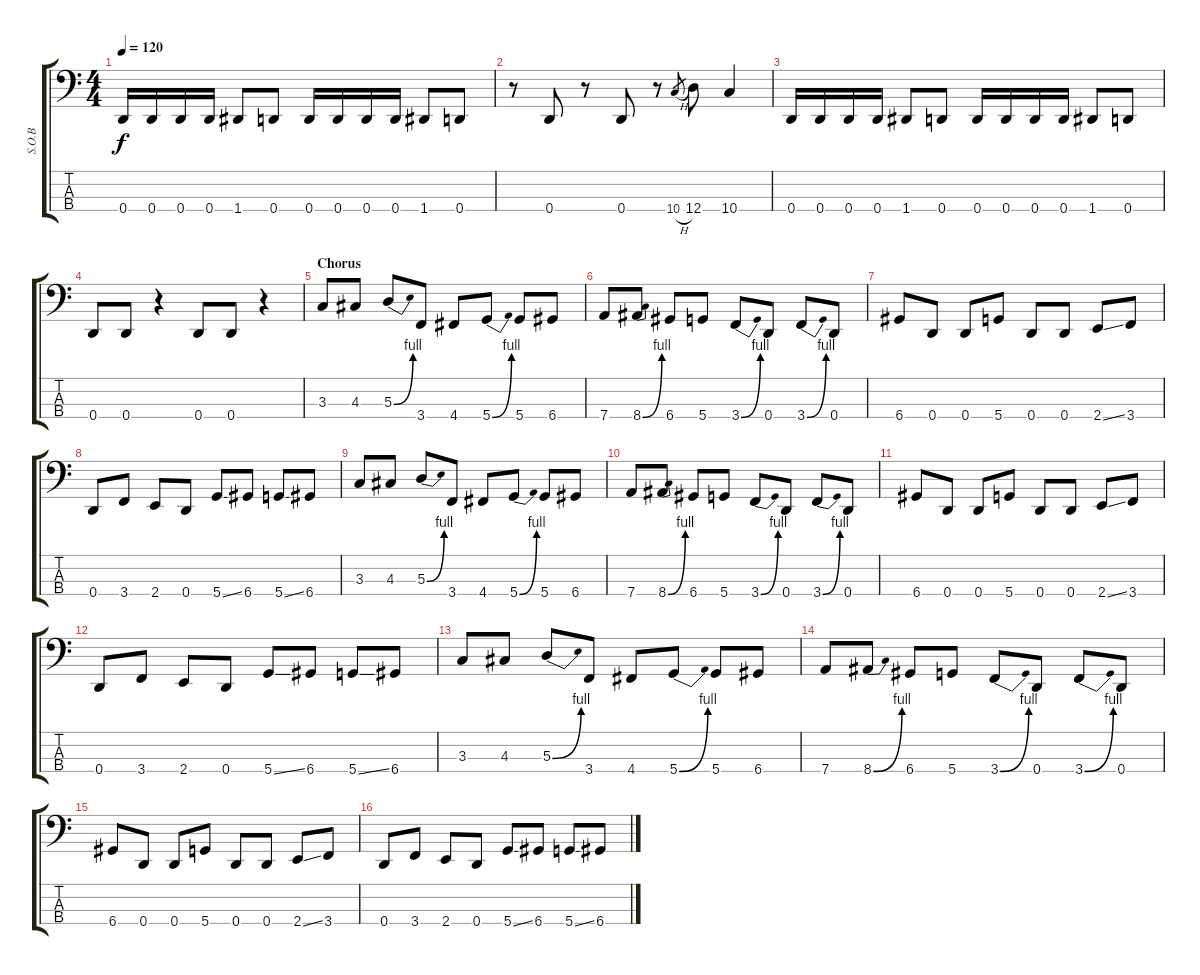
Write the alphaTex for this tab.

\track ("S.O.B" "S.O.B") {instrument electricbasspick}
\staff {score tabs}
\tuning (G2 D2 A1 D1) {hide}
\ts (4 4)
\tempo 120
\clef f4
\ks c
0.4.16{dy f} 0.4.16 0.4.16 0.4.16 1.4.8 0.4.8 0.4.16 0.4.16 0.4.16 0.4.16 1.4.8 0.4.8 |
r.8 0.4.8 r.8 0.4.8 r.8 10.4{h}.8{gr} 12.4.8 10.4.4 |
0.4.16 0.4.16 0.4.16 0.4.16 1.4.8 0.4.8 0.4.16 0.4.16 0.4.16 0.4.16 1.4.8 0.4.8 |
0.4.8 0.4.8 r.4 0.4.8 0.4.8 r.4 |
\section ("" "Chorus")
3.3.8 4.3.8 5.3{be (bend 0 0 60 4)}.8 3.4.8 4.4.8 5.4{be (bend 0 0 60 4)}.8 5.4.8 6.4.8 |
7.4.8 8.4{be (bend 0 0 60 4)}.8 6.4.8 5.4.8 3.4{be (bend 0 0 60 4)}.8 0.4.8 3.4{be (bend 0 0 60 4)}.8 0.4.8 |
6.4.8 0.4.8 0.4.8 5.4.8 0.4.8 0.4.8 2.4{ss}.8 3.4.8 |
0.4.8 3.4.8 2.4.8 0.4.8 5.4{ss}.8 6.4.8 5.4{ss}.8 6.4.8 |
3.3.8 4.3.8 5.3{be (bend 0 0 60 4)}.8 3.4.8 4.4.8 5.4{be (bend 0 0 60 4)}.8 5.4.8 6.4.8 |
7.4.8 8.4{be (bend 0 0 60 4)}.8 6.4.8 5.4.8 3.4{be (bend 0 0 60 4)}.8 0.4.8 3.4{be (bend 0 0 60 4)}.8 0.4.8 |
6.4.8 0.4.8 0.4.8 5.4.8 0.4.8 0.4.8 2.4{ss}.8 3.4.8 |
0.4.8 3.4.8 2.4.8 0.4.8 5.4{ss}.8 6.4.8 5.4{ss}.8 6.4.8 |
3.3.8 4.3.8 5.3{be (bend 0 0 60 4)}.8 3.4.8 4.4.8 5.4{be (bend 0 0 60 4)}.8 5.4.8 6.4.8 |
7.4.8 8.4{be (bend 0 0 60 4)}.8 6.4.8 5.4.8 3.4{be (bend 0 0 60 4)}.8 0.4.8 3.4{be (bend 0 0 60 4)}.8 0.4.8 |
6.4.8 0.4.8 0.4.8 5.4.8 0.4.8 0.4.8 2.4{ss}.8 3.4.8 |
0.4.8 3.4.8 2.4.8 0.4.8 5.4{ss}.8 6.4.8 5.4{ss}.8 6.4.8
